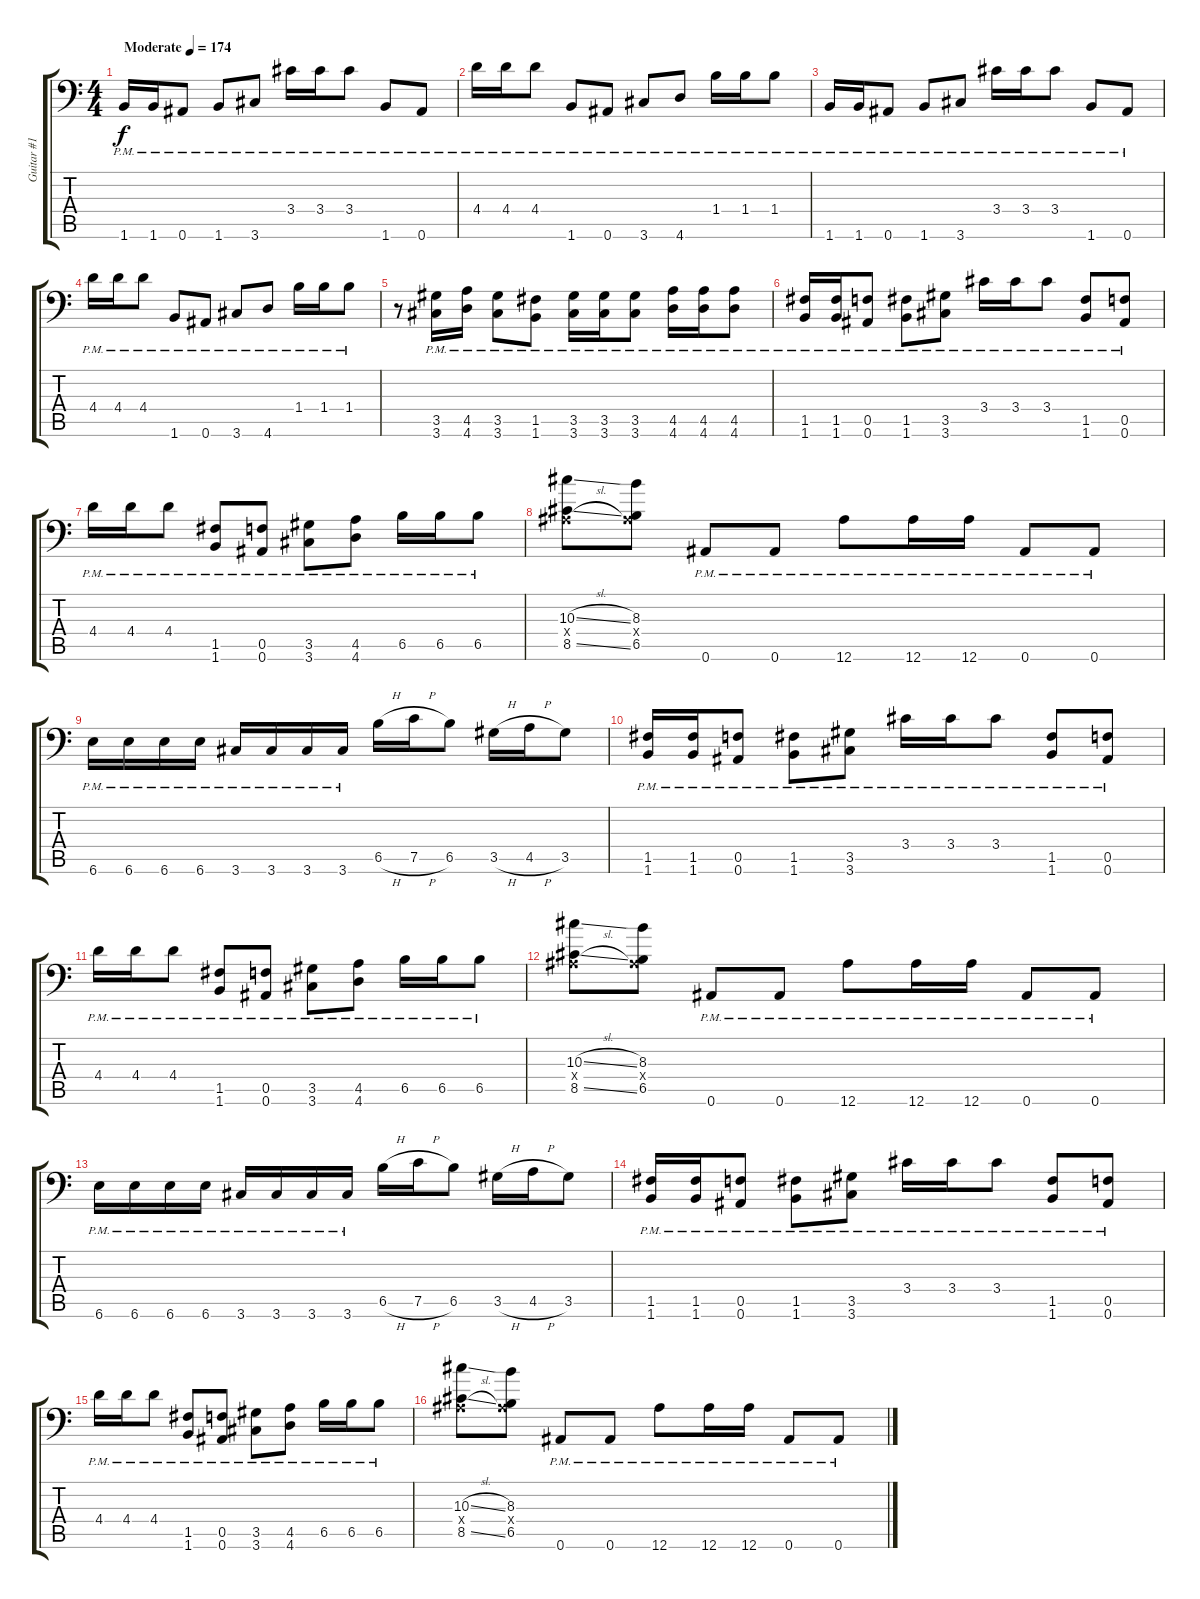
\track ("Guitar #1" "Guitar #1") {instrument overdrivenguitar}
\staff {score tabs}
\tuning (C4 G3 Eb3 Bb2 F2 Bb1) {hide}
\ts (4 4)
\tempo (174 "Moderate")
\clef f4
\ks c
1.6{pm}.16{dy f instrument overdrivenguitar} 1.6{pm}.16 0.6{pm}.8 1.6{pm}.8 3.6{pm}.8 3.4{pm}.16 3.4{pm}.16 3.4{pm}.8 1.6{pm}.8 0.6{pm}.8 |
4.4{pm}.16 4.4{pm}.16 4.4{pm}.8 1.6{pm}.8 0.6{pm}.8 3.6{pm}.8 4.6{pm}.8 1.4{pm}.16 1.4{pm}.16 1.4{pm}.8 |
1.6{pm}.16 1.6{pm}.16 0.6{pm}.8 1.6{pm}.8 3.6{pm}.8 3.4{pm}.16 3.4{pm}.16 3.4{pm}.8 1.6{pm}.8 0.6{pm}.8 |
4.4{pm}.16 4.4{pm}.16 4.4{pm}.8 1.6{pm}.8 0.6{pm}.8 3.6{pm}.8 4.6{pm}.8 1.4{pm}.16 1.4{pm}.16 1.4{pm}.8 |
r.8 (3.5{pm} 3.6{pm}).16{instrument distortionguitar} (4.5{pm} 4.6{pm}).16 (3.5{pm} 3.6{pm}).8 (1.5{pm} 1.6{pm}).8 (3.5{pm} 3.6{pm}).16 (3.5{pm} 3.6{pm}).16 (3.5{pm} 3.6{pm}).8 (4.5{pm} 4.6{pm}).16 (4.5{pm} 4.6{pm}).16 (4.5{pm} 4.6{pm}).8 |
(1.5{pm} 1.6{pm}).16 (1.5{pm} 1.6{pm}).16 (0.5{pm} 0.6{pm}).8 (1.5{pm} 1.6{pm}).8 (3.5{pm} 3.6{pm}).8 3.4{pm}.16 3.4{pm}.16 3.4{pm}.8 (1.5{pm} 1.6{pm}).8 (0.5{pm} 0.6{pm}).8 |
4.4{pm}.16 4.4{pm}.16 4.4{pm}.8 (1.5{pm} 1.6{pm}).8 (0.5{pm} 0.6{pm}).8 (3.5{pm} 3.6{pm}).8 (4.5{pm} 4.6{pm}).8 6.5{pm}.16 6.5{pm}.16 6.5{pm}.8 |
(10.3{sl} 0.4{x} 8.5{sl}).8 (8.3 0.4{x} 6.5).8 0.6{pm}.8 0.6{pm}.8 12.6{pm}.8 12.6{pm}.16 12.6{pm}.16 0.6{pm}.8 0.6{pm}.8 |
6.6{pm}.16 6.6{pm}.16 6.6{pm}.16 6.6{pm}.16 3.6{pm}.16 3.6{pm}.16 3.6{pm}.16 3.6{pm}.16 6.5{h}.16 7.5{h}.16 6.5.8 3.5{h}.16 4.5{h}.16 3.5.8 |
(1.5{pm} 1.6{pm}).16 (1.5{pm} 1.6{pm}).16 (0.5{pm} 0.6{pm}).8 (1.5{pm} 1.6{pm}).8 (3.5{pm} 3.6{pm}).8 3.4{pm}.16 3.4{pm}.16 3.4{pm}.8 (1.5{pm} 1.6{pm}).8 (0.5{pm} 0.6{pm}).8 |
4.4{pm}.16 4.4{pm}.16 4.4{pm}.8 (1.5{pm} 1.6{pm}).8 (0.5{pm} 0.6{pm}).8 (3.5{pm} 3.6{pm}).8 (4.5{pm} 4.6{pm}).8 6.5{pm}.16 6.5{pm}.16 6.5{pm}.8 |
(10.3{sl} 0.4{x} 8.5{sl}).8 (8.3 0.4{x} 6.5).8 0.6{pm}.8 0.6{pm}.8 12.6{pm}.8 12.6{pm}.16 12.6{pm}.16 0.6{pm}.8 0.6{pm}.8 |
6.6{pm}.16 6.6{pm}.16 6.6{pm}.16 6.6{pm}.16 3.6{pm}.16 3.6{pm}.16 3.6{pm}.16 3.6{pm}.16 6.5{h}.16 7.5{h}.16 6.5.8 3.5{h}.16 4.5{h}.16 3.5.8 |
(1.5{pm} 1.6{pm}).16 (1.5{pm} 1.6{pm}).16 (0.5{pm} 0.6{pm}).8 (1.5{pm} 1.6{pm}).8 (3.5{pm} 3.6{pm}).8 3.4{pm}.16 3.4{pm}.16 3.4{pm}.8 (1.5{pm} 1.6{pm}).8 (0.5{pm} 0.6{pm}).8 |
4.4{pm}.16 4.4{pm}.16 4.4{pm}.8 (1.5{pm} 1.6{pm}).8 (0.5{pm} 0.6{pm}).8 (3.5{pm} 3.6{pm}).8 (4.5{pm} 4.6{pm}).8 6.5{pm}.16 6.5{pm}.16 6.5{pm}.8 |
(10.3{sl} 0.4{x} 8.5{sl}).8 (8.3 0.4{x} 6.5).8 0.6{pm}.8 0.6{pm}.8 12.6{pm}.8 12.6{pm}.16 12.6{pm}.16 0.6{pm}.8 0.6{pm}.8
